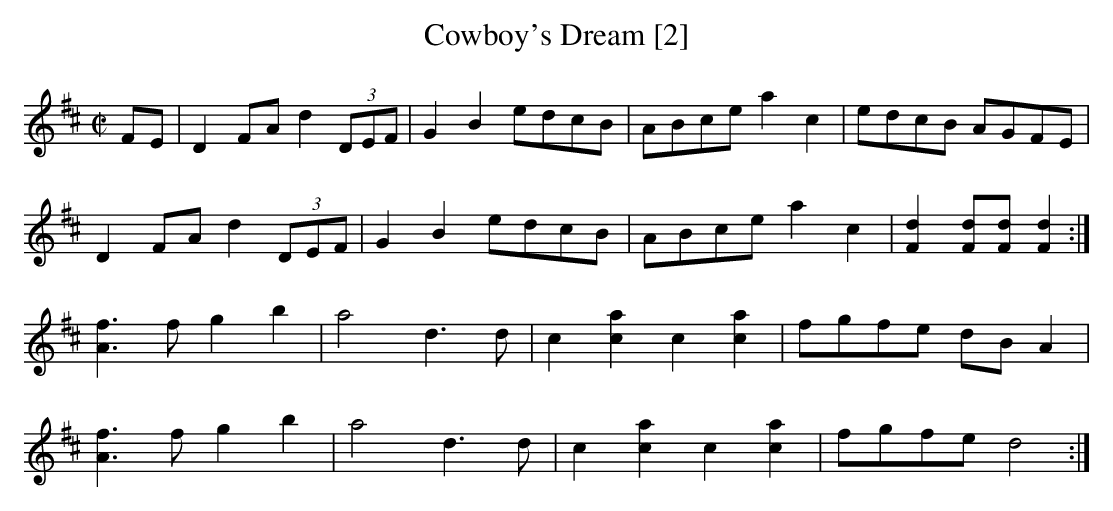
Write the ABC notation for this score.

X:1
T:Cowboy's Dream [2]
M:C|
L:1/8
K:D
FE|D2 FA d2 (3DEF|G2B2 edcB|ABce a2c2|edcB AGFE|
D2 FA d2 (3DEF|G2B2 edcB|ABce a2c2|[F2d2][Fd][Fd] [F2d2]:|
[A3f3]f g2b2|a4d3d|c2[c2a2]c2 [c2a2]|fgfe dB A2|
[A3f3]f g2b2|a4d3d|c2[c2a2]c2 [c2a2]|fgfe d4:|]
